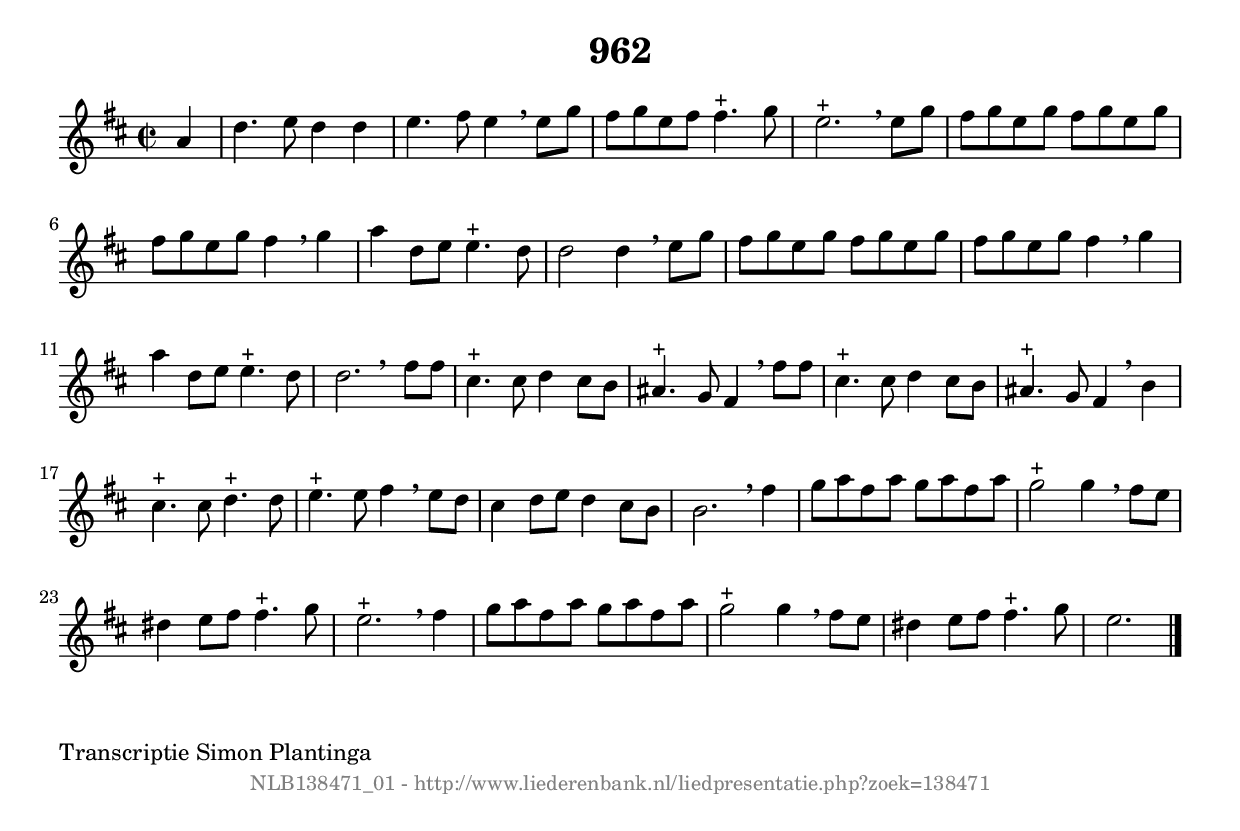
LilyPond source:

%
% produced by wce2krn 1.64 (7 June 2014)
%
\version"2.16"
#(append! paper-alist '(("long" . (cons (* 210 mm) (* 2000 mm)))))
#(set-default-paper-size "long")
sb = {\breathe}
mBreak = {\breathe }
bBreak = {\breathe }
x = {\once\override NoteHead #'style = #'cross }
gl=\glissando
itime={\override Staff.TimeSignature #'stencil = ##f }
ficta = {\once\set suggestAccidentals = ##t}
fine = {\once\override Score.RehearsalMark #'self-alignment-X = #1 \mark \markup {\italic{Fine}}}
dc = {\once\override Score.RehearsalMark #'self-alignment-X = #1 \mark \markup {\italic{D.C.}}}
dcf = {\once\override Score.RehearsalMark #'self-alignment-X = #1 \mark \markup {\italic{D.C. al Fine}}}
dcc = {\once\override Score.RehearsalMark #'self-alignment-X = #1 \mark \markup {\italic{D.C. al Coda}}}
ds = {\once\override Score.RehearsalMark #'self-alignment-X = #1 \mark \markup {\italic{D.S.}}}
dsf = {\once\override Score.RehearsalMark #'self-alignment-X = #1 \mark \markup {\italic{D.S. al Fine}}}
dsc = {\once\override Score.RehearsalMark #'self-alignment-X = #1 \mark \markup {\italic{D.S. al Coda}}}
pv = {\set Score.repeatCommands = #'((volta "1"))}
sv = {\set Score.repeatCommands = #'((volta "2"))}
tv = {\set Score.repeatCommands = #'((volta "3"))}
qv = {\set Score.repeatCommands = #'((volta "4"))}
xv = {\set Score.repeatCommands = #'((volta #f))}
\header{ tagline = ""
title = "962"
}
\score {{
\key d \major
\relative g'
{
\set melismaBusyProperties = #'()
\partial 32*8
\time 2/2
\tempo 4=120
\override Score.MetronomeMark #'transparent = ##t
\override Score.RehearsalMark #'break-visibility = #(vector #t #t #f)
a4 | d4. e8 d4 d4 | e4. fis8 e4 \sb e8 g8 | fis8 g8 e8 fis8 fis4.^"+" g8 | e2.^"+" \mBreak
e8 g8 | fis8 g8 e8 g8 fis8 g8 e8 g8 | fis8 g8 e8 g8 fis4 \sb g4 | a4 d,8 e8 e4.^"+" d8 | d2 d4 \mBreak
e8 g8 | fis8 g8 e8 g8 fis8 g8 e8 g8 | fis8 g8 e8 g8 fis4 \sb g4 | a4 d,8 e8 e4.^"+" d8 | d2. \bar ":|:" \bBreak
fis8 fis8 | cis4.^"+" cis8 d4 cis8 b8 | ais4.^"+" g8 fis4 \sb fis'8 fis8 | cis4.^"+" cis8 d4 cis8 b8 | ais4.^"+" g8 fis4 \mBreak
b4 | cis4.^"+" cis8 d4.^"+" d8 | e4.^"+" e8 fis4 \sb e8 d8 | cis4 d8 e8 d4 cis8 b8 | b2. \mBreak
fis'4 | g8 a8 fis8 a8 g8 a8 fis8 a8 | g2^"+" g4 \sb fis8 e8 | dis4 e8 fis8 fis4.^"+" g8 | e2.^"+" \mBreak
fis4 | g8 a8 fis8 a8 g8 a8 fis8 a8 | g2^"+" g4 \sb fis8 e8 | dis4 e8 fis8 fis4.^"+" g8 | e2. \bar "|."
 }}
 \midi { }
 \layout {
            indent = 0.0\cm
}
}
\markup { \wordwrap-string #" 
Transcriptie Simon Plantinga
"}
\markup { \vspace #0 } \markup { \with-color #grey \fill-line { \center-column { \smaller "NLB138471_01 - http://www.liederenbank.nl/liedpresentatie.php?zoek=138471" } } }
